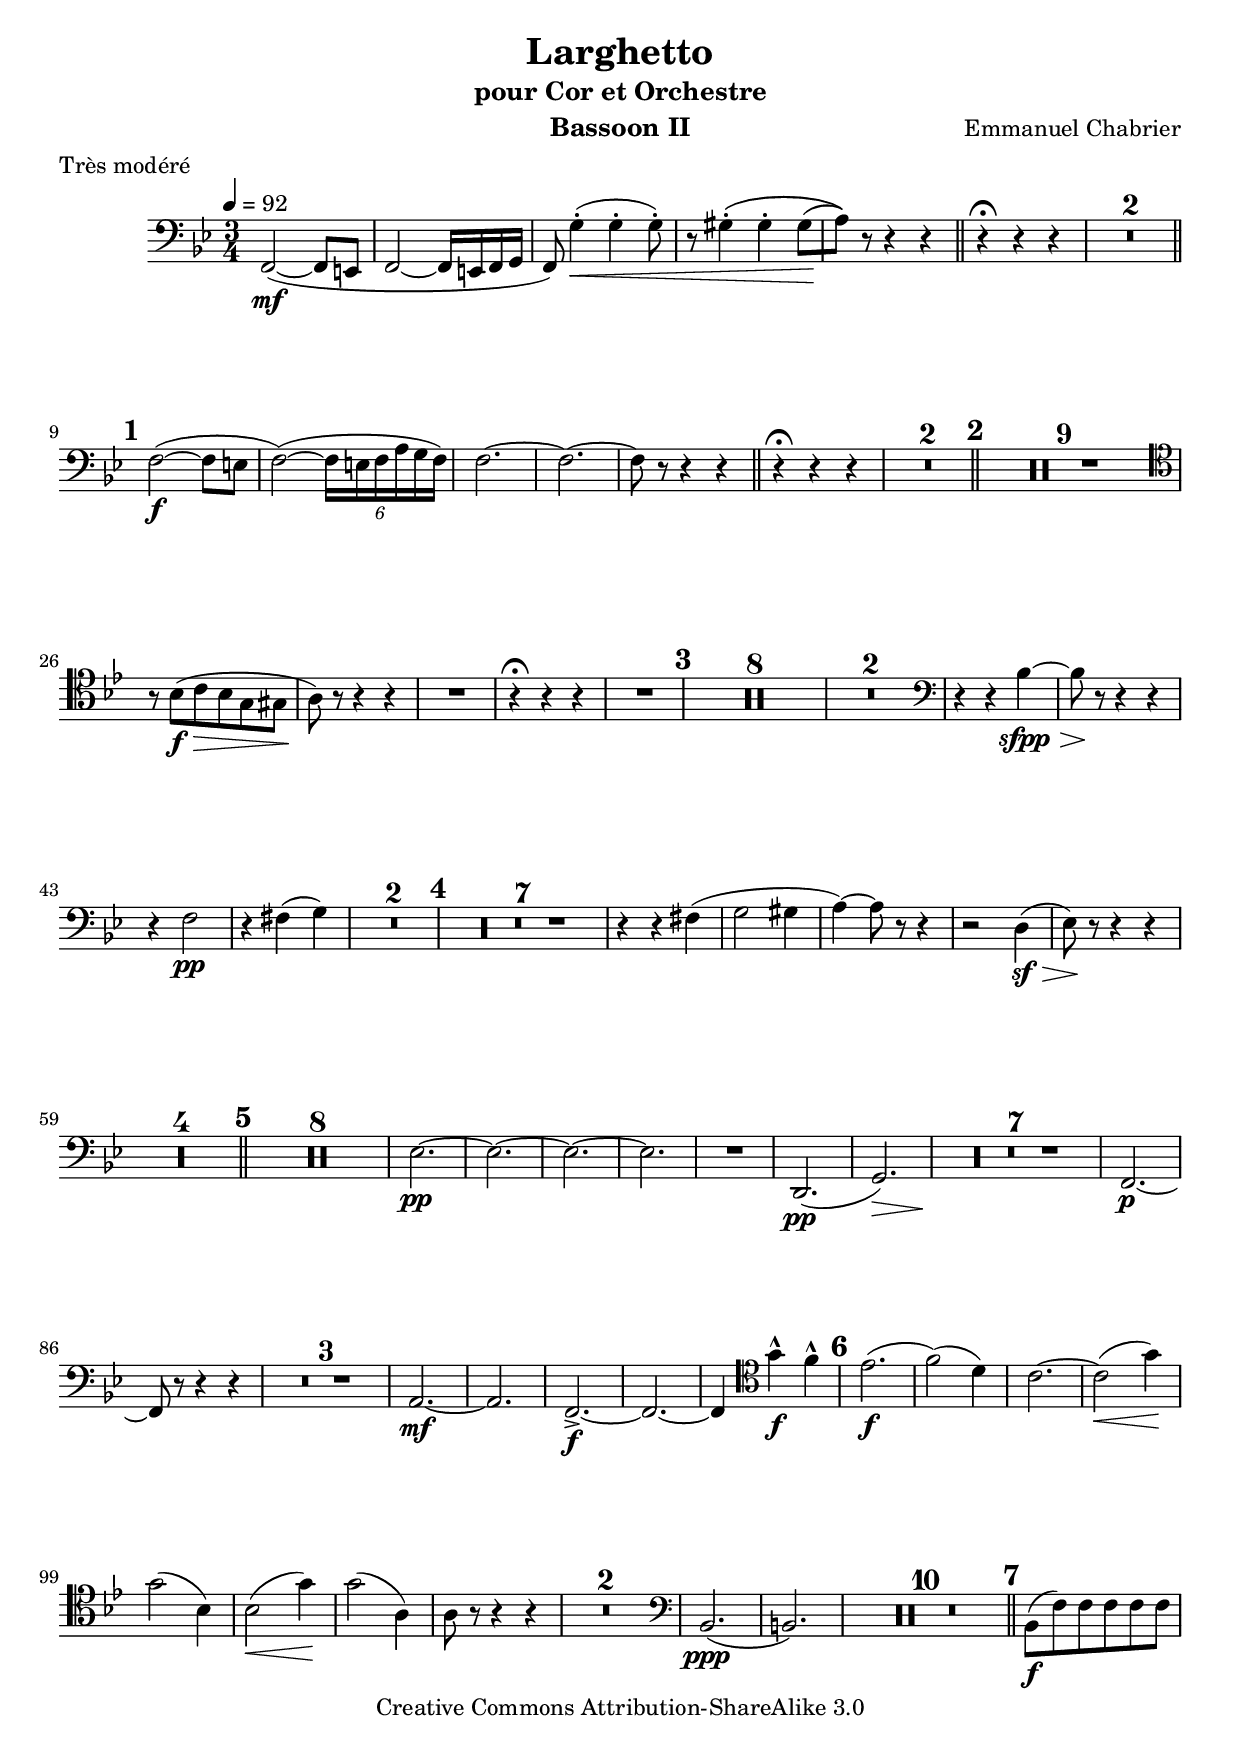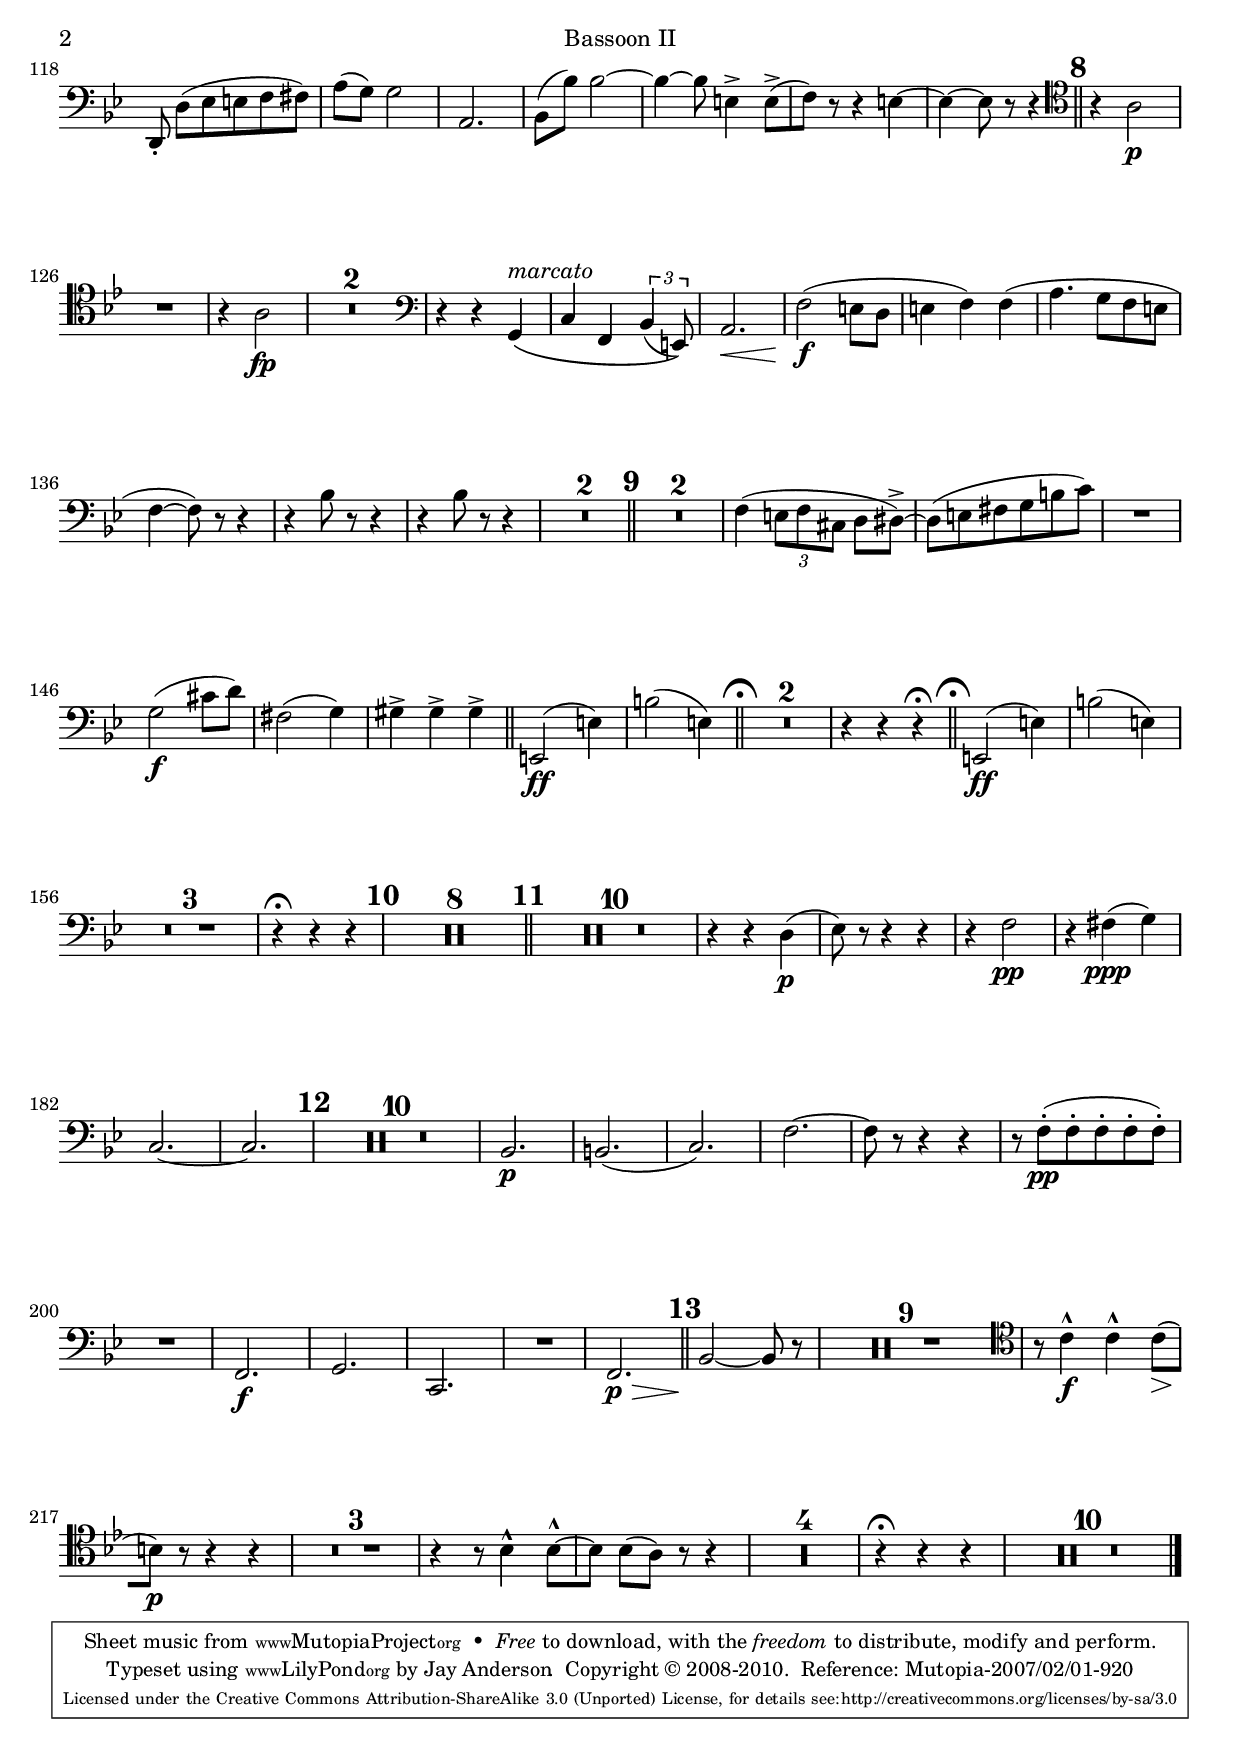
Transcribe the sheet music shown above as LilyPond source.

\version "2.13.37"

\include "defs.ily"
\version "2.13.37"

bassoonTwo = \relative c,
{
  \clef bass
  \key bes \major
  f2~(\mf f8 e |
  f2~ f16 e f g |
  f8) g'4-.(\< g-. g8-.) |
  r8 gis4-.\( gis-. gis8[( |
  a])\)\! r r4 r |

  r4\fermata r r |
  R2.*2 |

  %A
  f2~(\f f8 e |
  f2~)( \times 4/6 {f16 e f a g f)} |
  f2.~ |
  f~ |
  f8 r r4 r |
  r4\fermata r r |
  R2.*2 |

  %B
  R2.*9 |
  \clef tenor
  r8 bes(\f\> c bes g gis |
  a)\! r r4 r |
  R2. |
  r4\fermata r r |
  R2. |

  %C
  R2.*10 |
  \clef bass
  r4 r
    \lengthenHairpin #7
    bes~\sfpp\> |
  bes8\! r r4 r |
  r4 f2\pp |
  r4 fis( g) |
  R2.*2

  %D
  R2.*7 |
  r4 r fis( |
  g2 gis4 |
  a4~) a8 r r4 |
  r2
    \lengthenHairpin #5
    d,4(\sf\> |
  ees8)\! r r4 r |
  R2.*4 |

  %E
  R2.*8 |
  ees2.~\pp |
  ees~ |
  ees~ |
  ees |
  R2. |
  d,(\pp |
  g)\> s1*0\! |
  R2.*7 |
  f2.~\p |
  f8 r r4 r |
  R2.*3 |
  a2.~\mf |
  a |
  f2.~->\f |
  f~ |
  f4 \clef tenor g''-^\f f-^ |

  %F
  ees2.(\f |
  f2)( d4) |
  c2.~ |
  c2(\< g'4)\! |
  g2( bes,4) |
  bes2(\< g'4)\! |
  g2( a,4) |
  a8 r r4 r |
  R2.*2 |
  \clef bass
  bes,2.(\ppp |
  b) |
  R2.*10 |

  %G
  bes8(\f f') f f f f |
  d,-. d'[( ees e f fis]) |
  a( g) g2 |
  a,2. |
  bes8( bes') bes2~ |
  bes4~ bes8 e,4-> e8[(-> |
  f]) r r4 e~ |
  e~ e8 r r4 |

  %H
  \clef tenor
  r4 a2\p |
  R2. |
  r4 a2\fp |
  R2.*2 |
  \clef bass
  r4 r g,\(^\marcato |
  c f, \times 2/3 {bes4( e,8)\)} |
  a2.\< |
  f'2(\f e8 d |
  e4 f) f( |
  a4. g8 f e |
  f4~ f8) r r4 |
  r4 bes8 r r4 |
  r4 bes8 r r4 |
  R2.*2 |

  %I
  R2.*2 |
  f4( \times 2/3 {e8 f cis} d8 dis~->) |
  dis( e fis g b c) |
  R2. |
  g2(\f cis8 d) |
  fis,2( g4) |
  gis4-> gis-> gis-> |
  e,2(\ff e'4) |
  b'2( e,4) |

  %J
  R2.*2 |
  r4 r r\fermata |
  e,2(\ff e'4) |
  b'2( e,4) |
  R2.*3 |
  r4\fermata r r |

  %K
  R2.*8 |

  %L
  R2.*10 |
  r4 r d4(\p |
  ees8) r r4 r |
  r4 f2\pp |
  r4 fis4(\ppp g) |
  c,2.~ |
  c |

  %M
  R2.*10 |
  bes2.\p |
  b( |
  c) |
  f2.~ |
  f8 r r4 r |
  r8 f-.(\pp f-. f-. f-. f-.) |
  R2. |
  f,2.\f |
  g |
  c, |
  R2. |
  f\p\> |

  %N
  bes2~\! bes8 r |
  R2.*9 |
  \clef tenor
  r8 c'4-^\f c-^ c8[(\> |
  b])\p r r4 r |
  R2.*3 |
  r4 r8 bes4-^ bes8[~-^ |
  bes] bes[( a]) r r4 |
  R2.*4 |
  r4\fermata r r |
  R2.*10 |
}


instrument = "Bassoon II"
notes = \bassoonTwo

\version "2.13.37"

\include "header.ily"
\score
{
  \new Staff { << \notes \outline >> }
}


